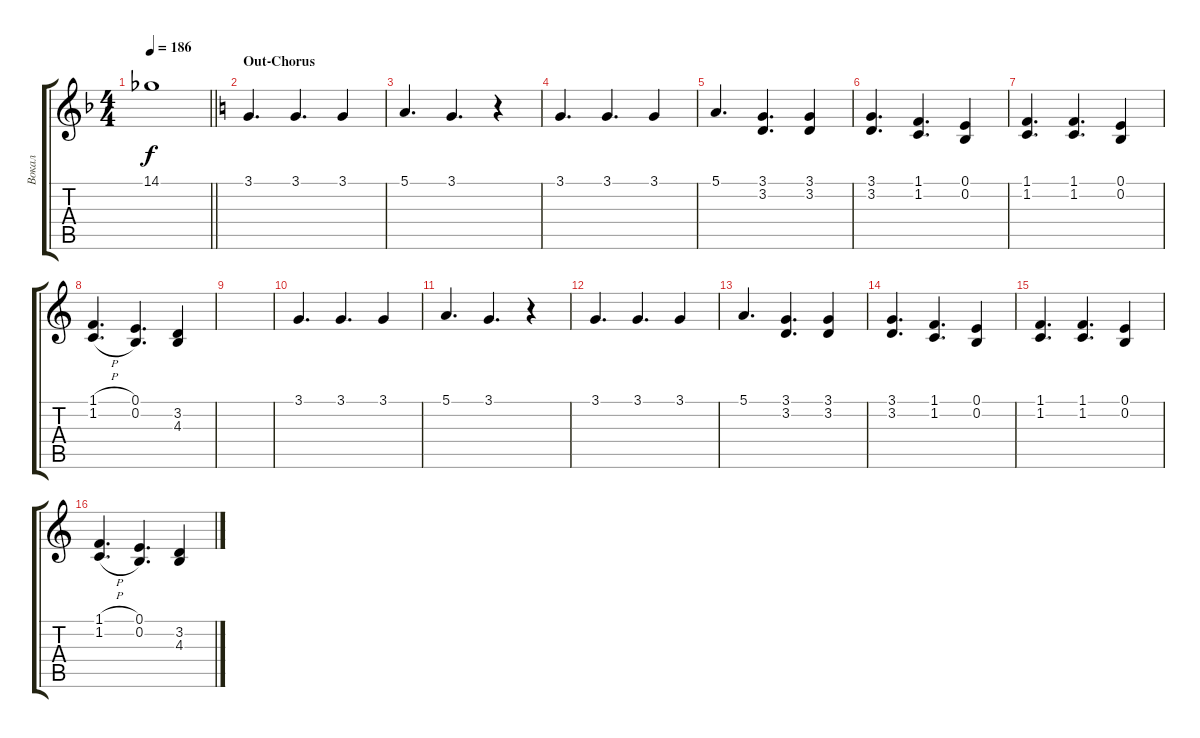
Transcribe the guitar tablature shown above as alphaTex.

\track ("Вокал" "Вокал") {instrument trumpet}
\staff {score tabs}
\tuning (E4 B3 G3 D3 A2 E2) {hide}
\ts (4 4)
\tempo 186
\clef g2
\barLineRight lightlight
\ks dminor
14.1{t}.1{dy f} |
\section ("" "Out-Chorus")
\ks aminor
3.1.4{d} 3.1.4{d} 3.1.4 |
5.1.4{d} 3.1.4{d} r.4 |
3.1.4{d} 3.1.4{d} 3.1.4 |
5.1.4{d} (3.1 3.2).4{d} (3.1 3.2).4 |
(3.1 3.2).4{d} (1.1 1.2).4{d} (0.1 0.2).4 |
(1.1 1.2).4{d} (1.1 1.2).4{d} (0.1 0.2).4 |
(1.1{h} 1.2{h}).4{d} (0.1 0.2).4{d} (3.2 4.3).4 |
|
3.1.4{d} 3.1.4{d} 3.1.4 |
5.1.4{d} 3.1.4{d} r.4 |
3.1.4{d} 3.1.4{d} 3.1.4 |
5.1.4{d} (3.1 3.2).4{d} (3.1 3.2).4 |
(3.1 3.2).4{d} (1.1 1.2).4{d} (0.1 0.2).4 |
(1.1 1.2).4{d} (1.1 1.2).4{d} (0.1 0.2).4 |
(1.1{h} 1.2{h}).4{d} (0.1 0.2).4{d} (3.2 4.3).4
